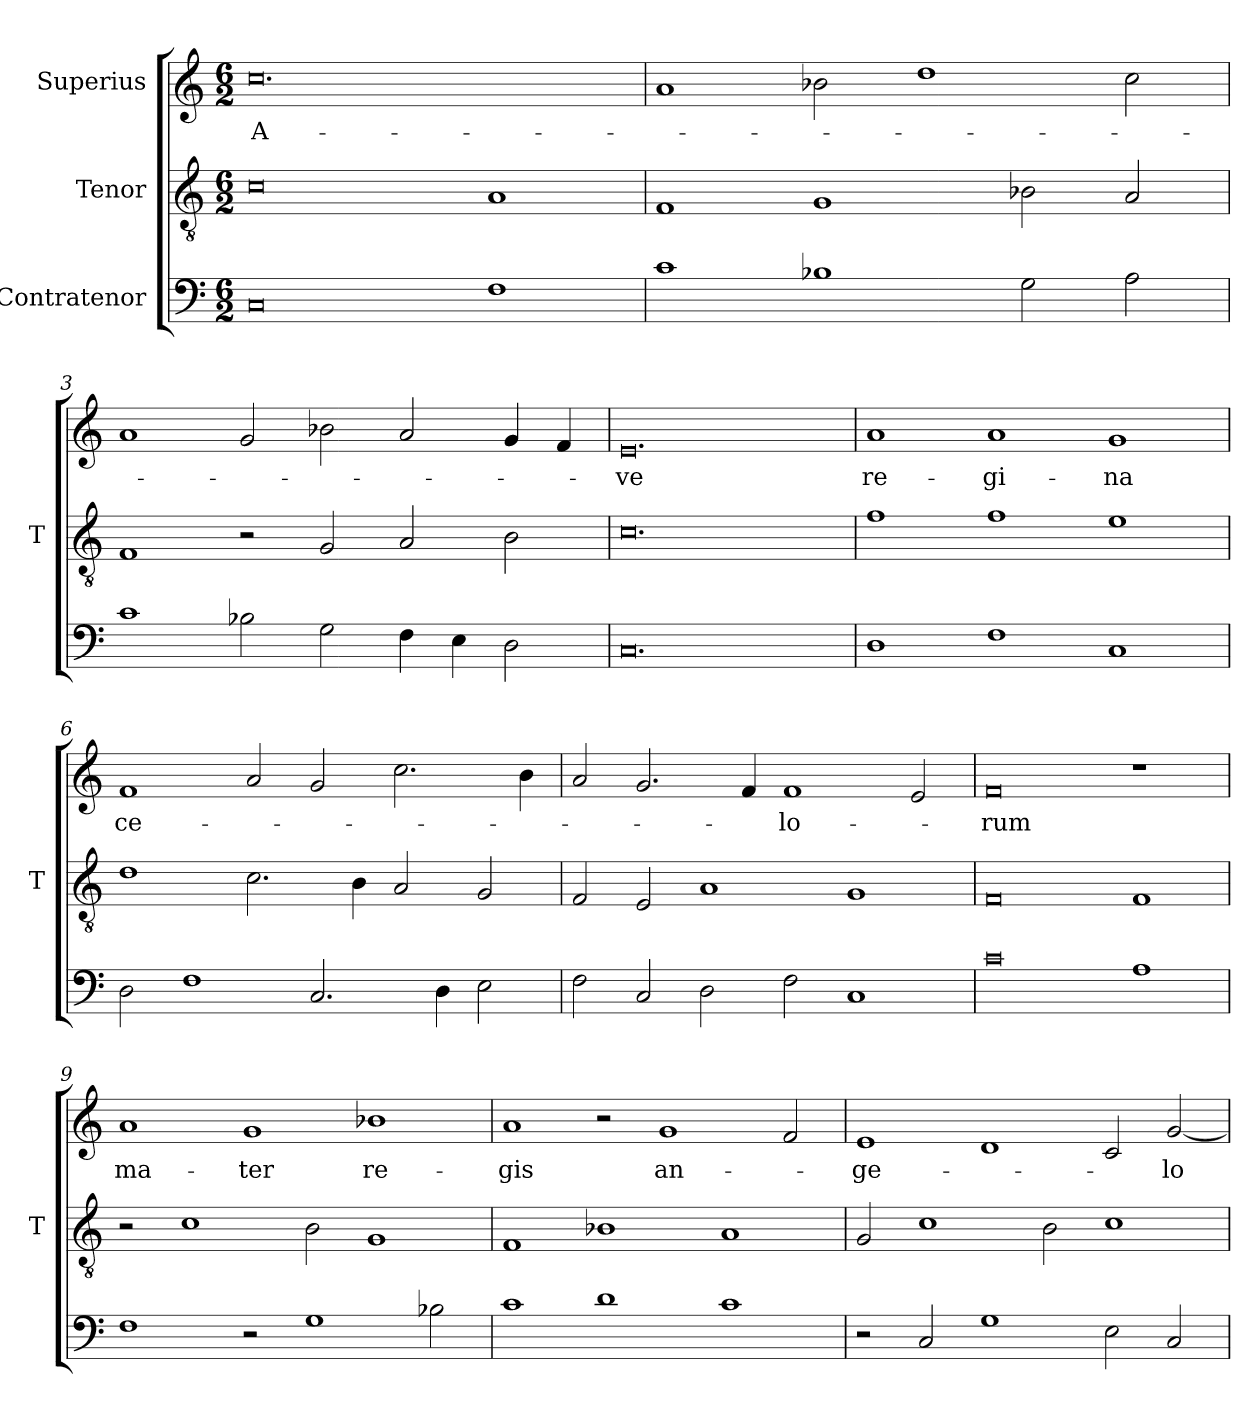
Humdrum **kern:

**kern	**kern	**kern	**text
*part3	*part2	*part1	*part1
*staff3	*staff2	*staff1	*staff1
*I"Contratenor	*I"Tenor	*I"Superius	*
*	*I'T	*	*
*clefF4	*clefGv2	*clefG2	*
*M6/2	*M6/2	*M6/2	*
=1	=1	=1	=1
0C	0c	0.cc	A-
1F	1A	.	.
=2	=2	=2	=2
1c	1F	1a	.
1B-X	1G	2b-X	.
.	.	1dd	.
2G	2B-X	.	.
2A	2A	2cc	.
=3	=3	=3	=3
1c	1F	1a	.
2B-X	2r	2g	.
2G	2G	2b-X	.
4F	2A	2a	.
4E	.	.	.
2D	2B	4g	.
.	.	4f	.
=4	=4	=4	=4
0.C	0.c	0.e	-ve
=5	=5	=5	=5
1D	1f	1a	re-
1F	1f	1a	-gi-
1C	1e	1g	-na
=6	=6	=6	=6
2D	1d	1f	ce-
1F	.	.	.
.	2.c	2a	.
2.C	.	2g	.
.	4B	.	.
.	2A	2.cc	.
4D	.	.	.
2E	2G	.	.
.	.	4b	.
=7	=7	=7	=7
2F	2F	2a	.
2C	2E	2.g	.
2D	1A	.	.
.	.	4f	.
2F	.	1f	-lo-
1C	1G	.	.
.	.	2e	.
=8	=8	=8	=8
0c	0F	0f	-rum
1A	1F	1r	.
=9	=9	=9	=9
1F	2r	1a	ma-
.	1c	.	.
2r	.	1g	-ter
1G	2B	.	.
.	1G	1b-X	re-
2B-X	.	.	.
=10	=10	=10	=10
1c	1F	1a	-gis
1d	1B-X	2r	.
.	.	1g	an-
1c	1A	.	.
.	.	2f	.
=11	=11	=11	=11
2r	2G	1e	-ge-
2C	1c	.	.
1G	.	1d	.
.	2B	.	.
2E	1c	2c	.
2C	.	[2g	-lo-
=	=	=	=
*-	*-	*-	*-
